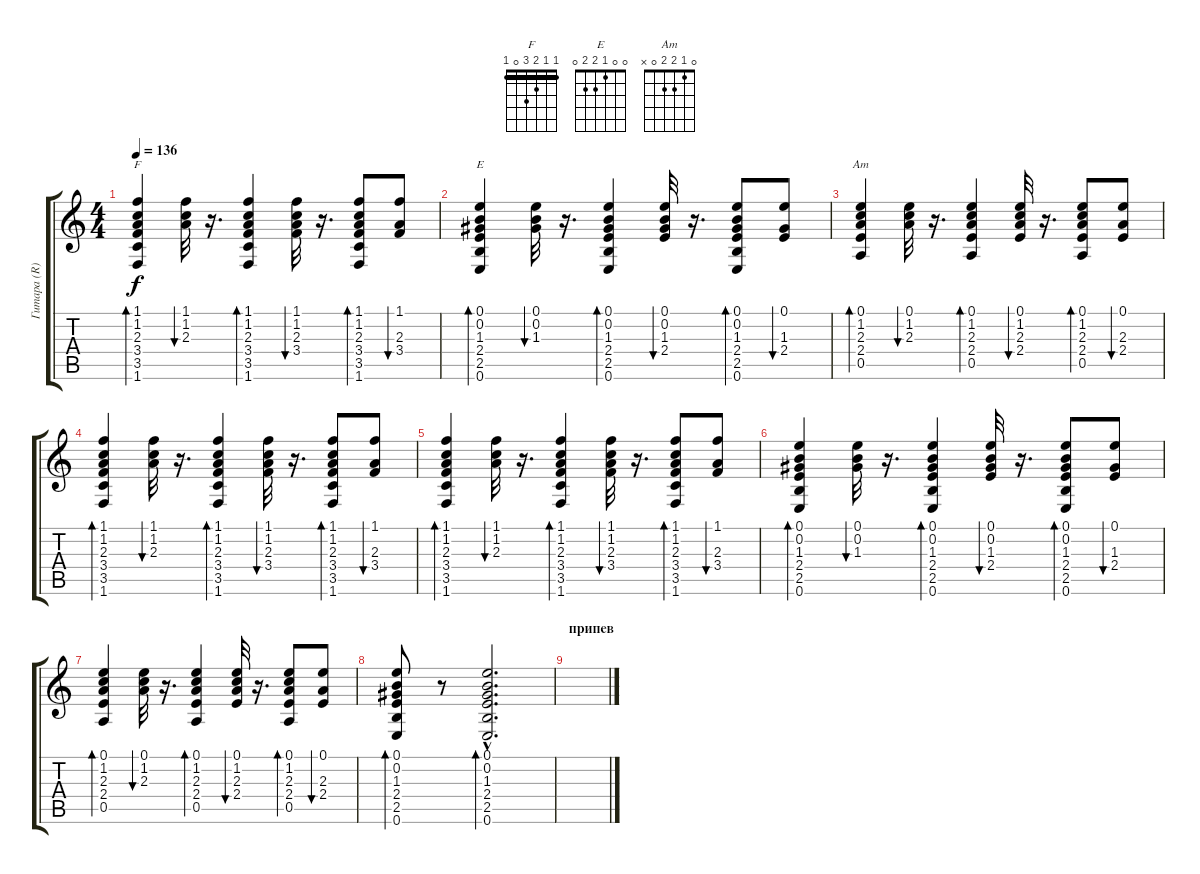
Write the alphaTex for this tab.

\track ("Гитара (R)" "Гитара (R)") {instrument acousticguitarsteel}
\staff {score tabs}
\tuning (E4 B3 G3 D3 A2 E2) {hide}
\chord ("F" 1 1 2 3 0 1) {barre 1}
\chord ("E" 0 0 1 2 2 0)
\chord ("Am" 0 1 2 2 0 x)
\ts (4 4)
\tempo 136
\clef g2
\ks c
(1.1 1.2 2.3 3.4 3.5 1.6).4{bd 60 ch "F" dy f} (1.1 1.2 2.3).32{bu 120} r.16{d} (1.1 1.2 2.3 3.4 3.5 1.6).4{bd 60} (1.1 1.2 2.3 3.4).32{bu 120} r.16{d} (1.1 1.2 2.3 3.4 3.5 1.6).8{bd 60} (1.1 2.3 3.4).8{bu 120} |
(0.1 0.2 1.3 2.4 2.5 0.6).4{bd 60 ch "E"} (0.1 0.2 1.3).32{bu 120} r.16{d} (0.1 0.2 1.3 2.4 2.5 0.6).4{bd 60} (0.1 0.2 1.3 2.4).32{bu 120} r.16{d} (0.1 0.2 1.3 2.4 2.5 0.6).8{bd 60} (0.1 1.3 2.4).8{bu 120} |
(0.1 1.2 2.3 2.4 0.5).4{bd 120 ch "Am"} (0.1 1.2 2.3).32{bu 120} r.16{d} (0.1 1.2 2.3 2.4 0.5).4{bd 60} (0.1 1.2 2.3 2.4).32{bu 120} r.16{d} (0.1 1.2 2.3 2.4 0.5).8{bd 60} (0.1 2.3 2.4).8{bu 120} |
(1.1 1.2 2.3 3.4 3.5 1.6).4{bd 60} (1.1 1.2 2.3).32{bu 120} r.16{d} (1.1 1.2 2.3 3.4 3.5 1.6).4{bd 60} (1.1 1.2 2.3 3.4).32{bu 120} r.16{d} (1.1 1.2 2.3 3.4 3.5 1.6).8{bd 60} (1.1 2.3 3.4).8{bu 120} |
(1.1 1.2 2.3 3.4 3.5 1.6).4{bd 60} (1.1 1.2 2.3).32{bu 120} r.16{d} (1.1 1.2 2.3 3.4 3.5 1.6).4{bd 60} (1.1 1.2 2.3 3.4).32{bu 120} r.16{d} (1.1 1.2 2.3 3.4 3.5 1.6).8{bd 60} (1.1 2.3 3.4).8{bu 120} |
(0.1 0.2 1.3 2.4 2.5 0.6).4{bd 60} (0.1 0.2 1.3).32{bu 120} r.16{d} (0.1 0.2 1.3 2.4 2.5 0.6).4{bd 60} (0.1 0.2 1.3 2.4).32{bu 120} r.16{d} (0.1 0.2 1.3 2.4 2.5 0.6).8{bd 60} (0.1 1.3 2.4).8{bu 120} |
(0.1 1.2 2.3 2.4 0.5).4{bd 120} (0.1 1.2 2.3).32{bu 120} r.16{d} (0.1 1.2 2.3 2.4 0.5).4{bd 60} (0.1 1.2 2.3 2.4).32{bu 120} r.16{d} (0.1 1.2 2.3 2.4 0.5).8{bd 60} (0.1 2.3 2.4).8{bu 120} |
(0.1 0.2 1.3 2.4 2.5 0.6).8{bd 60} r.8 (0.1{hac} 0.2{hac} 1.3{hac} 2.4{hac} 2.5{hac} 0.6{hac}).2{d bd 30} |
\section ("" "припев")
